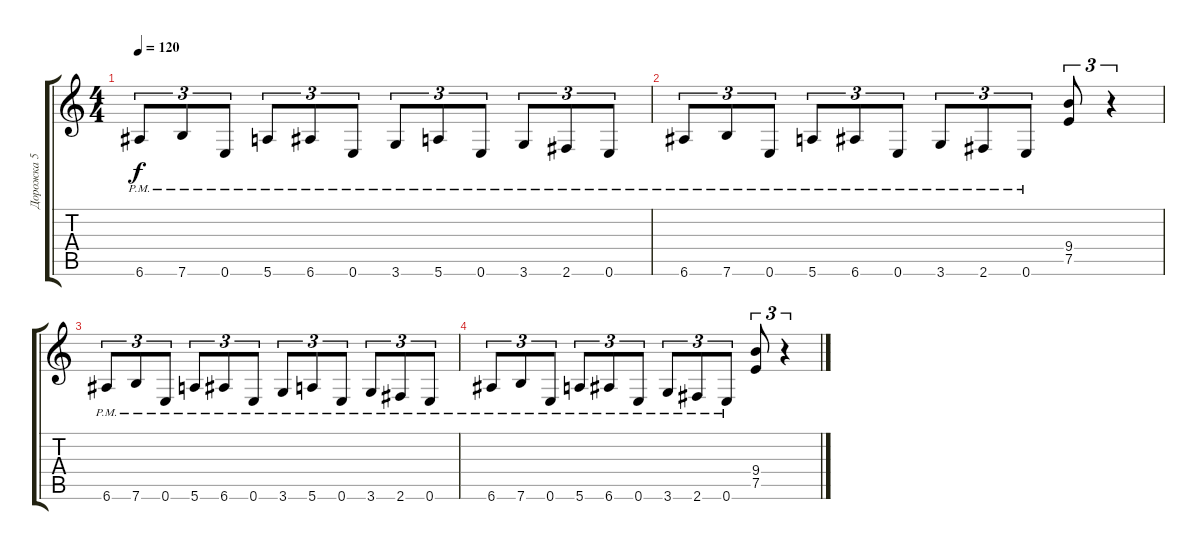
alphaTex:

\track ("Дорожка 5" "Дорожка 5") {instrument distortionguitar}
\staff {score tabs}
\tuning (E4 B3 G3 D3 A2 E2) {hide}
\ts (4 4)
\tempo 120
\clef g2
\ks c
6.6{pm}.8{tu (3 2) dy f} 7.6{pm}.8{tu (3 2)} 0.6{pm}.8{tu (3 2)} 5.6{pm}.8{tu (3 2)} 6.6{pm}.8{tu (3 2)} 0.6{pm}.8{tu (3 2)} 3.6{pm}.8{tu (3 2)} 5.6{pm}.8{tu (3 2)} 0.6{pm}.8{tu (3 2)} 3.6{pm}.8{tu (3 2)} 2.6{pm}.8{tu (3 2)} 0.6{pm}.8{tu (3 2)} |
6.6{pm}.8{tu (3 2)} 7.6{pm}.8{tu (3 2)} 0.6{pm}.8{tu (3 2)} 5.6{pm}.8{tu (3 2)} 6.6{pm}.8{tu (3 2)} 0.6{pm}.8{tu (3 2)} 3.6{pm}.8{tu (3 2)} 2.6{pm}.8{tu (3 2)} 0.6{pm}.8{tu (3 2)} (9.4 7.5).8{tu (3 2)} r.4{tu (3 2)} |
6.6{pm}.8{tu (3 2)} 7.6{pm}.8{tu (3 2)} 0.6{pm}.8{tu (3 2)} 5.6{pm}.8{tu (3 2)} 6.6{pm}.8{tu (3 2)} 0.6{pm}.8{tu (3 2)} 3.6{pm}.8{tu (3 2)} 5.6{pm}.8{tu (3 2)} 0.6{pm}.8{tu (3 2)} 3.6{pm}.8{tu (3 2)} 2.6{pm}.8{tu (3 2)} 0.6{pm}.8{tu (3 2)} |
6.6{pm}.8{tu (3 2)} 7.6{pm}.8{tu (3 2)} 0.6{pm}.8{tu (3 2)} 5.6{pm}.8{tu (3 2)} 6.6{pm}.8{tu (3 2)} 0.6{pm}.8{tu (3 2)} 3.6{pm}.8{tu (3 2)} 2.6{pm}.8{tu (3 2)} 0.6{pm}.8{tu (3 2)} (9.4 7.5).8{tu (3 2)} r.4{tu (3 2)}
